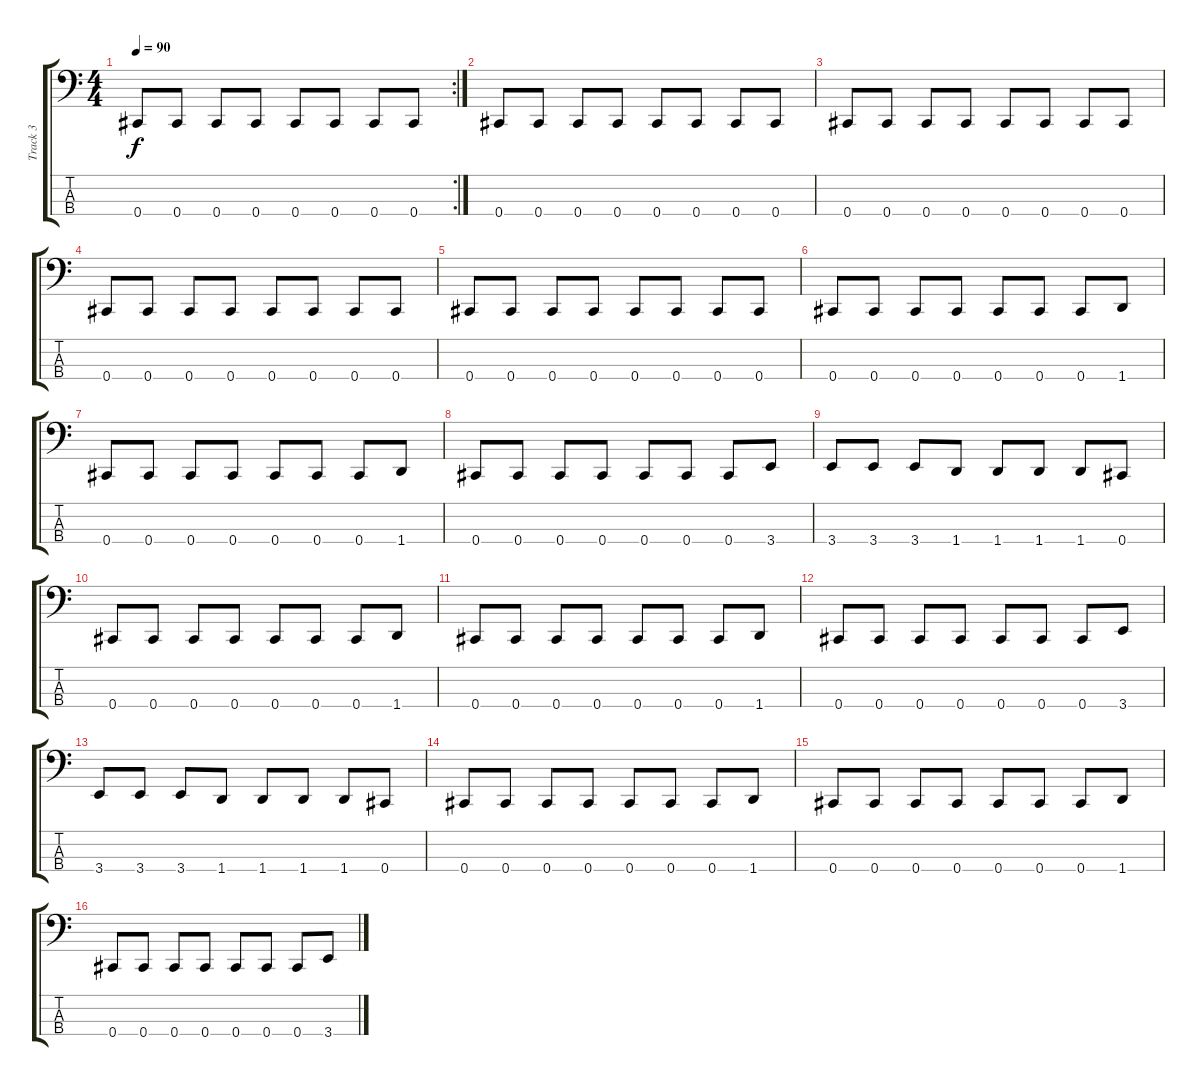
\track ("Track 3" "Track 3") {instrument slapbass2}
\staff {score tabs}
\tuning (E2 B1 Gb1 Db1) {hide}
\rc 2
\ts (4 4)
\tempo 90
\clef f4
\ks c
0.4.8{dy f} 0.4.8 0.4.8 0.4.8 0.4.8 0.4.8 0.4.8 0.4.8 |
0.4.8 0.4.8 0.4.8 0.4.8 0.4.8 0.4.8 0.4.8 0.4.8 |
0.4.8 0.4.8 0.4.8 0.4.8 0.4.8 0.4.8 0.4.8 0.4.8 |
0.4.8 0.4.8 0.4.8 0.4.8 0.4.8 0.4.8 0.4.8 0.4.8 |
0.4.8 0.4.8 0.4.8 0.4.8 0.4.8 0.4.8 0.4.8 0.4.8 |
0.4.8 0.4.8 0.4.8 0.4.8 0.4.8 0.4.8 0.4.8 1.4.8 |
0.4.8 0.4.8 0.4.8 0.4.8 0.4.8 0.4.8 0.4.8 1.4.8 |
0.4.8 0.4.8 0.4.8 0.4.8 0.4.8 0.4.8 0.4.8 3.4.8 |
3.4.8 3.4.8 3.4.8 1.4.8 1.4.8 1.4.8 1.4.8 0.4.8 |
0.4.8 0.4.8 0.4.8 0.4.8 0.4.8 0.4.8 0.4.8 1.4.8 |
0.4.8 0.4.8 0.4.8 0.4.8 0.4.8 0.4.8 0.4.8 1.4.8 |
0.4.8 0.4.8 0.4.8 0.4.8 0.4.8 0.4.8 0.4.8 3.4.8 |
3.4.8 3.4.8 3.4.8 1.4.8 1.4.8 1.4.8 1.4.8 0.4.8 |
0.4.8 0.4.8 0.4.8 0.4.8 0.4.8 0.4.8 0.4.8 1.4.8 |
0.4.8 0.4.8 0.4.8 0.4.8 0.4.8 0.4.8 0.4.8 1.4.8 |
0.4.8 0.4.8 0.4.8 0.4.8 0.4.8 0.4.8 0.4.8 3.4.8
